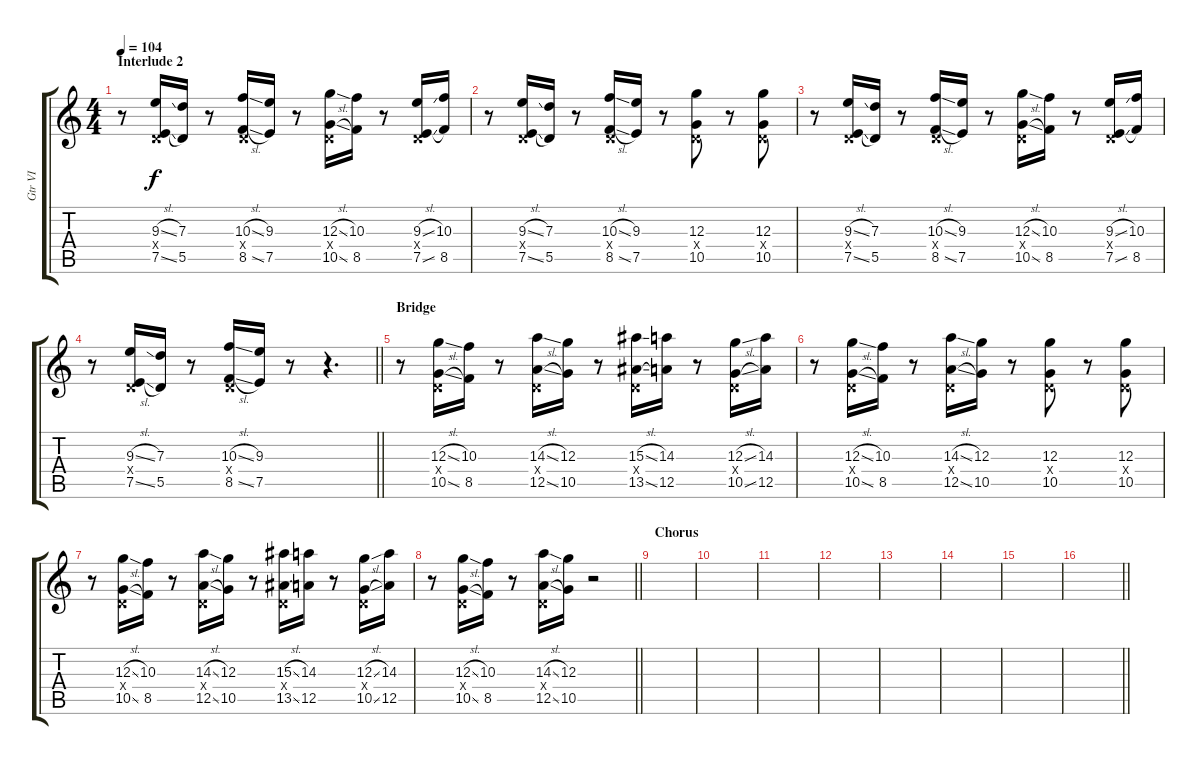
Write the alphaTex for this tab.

\track ("Gtr VI" "Gtr VI") {instrument distortionguitar}
\staff {score tabs}
\tuning (E4 B3 G3 D3 A2 D2) {hide}
\ts (4 4)
\section ("" "Interlude 2")
\tempo 104
\clef g2
\ks c
r.8{dy f} (9.3{sl} 0.4{x} 7.5{sl}).16 (7.3 5.5).16 r.8 (10.3{sl} 0.4{x} 8.5{sl}).16 (9.3 7.5).16 r.8 (12.3{sl} 0.4{x} 10.5{sl}).16 (10.3 8.5).16 r.8 (9.3{sl} 0.4{x} 7.5{sl}).16 (10.3 8.5).16 |
r.8 (9.3{sl} 0.4{x} 7.5{sl}).16 (7.3 5.5).16 r.8 (10.3{sl} 0.4{x} 8.5{sl}).16 (9.3 7.5).16 r.8 (12.3 0.4{x} 10.5).8 r.8 (12.3 0.4{x} 10.5).8 |
r.8 (9.3{sl} 0.4{x} 7.5{sl}).16 (7.3 5.5).16 r.8 (10.3{sl} 0.4{x} 8.5{sl}).16 (9.3 7.5).16 r.8 (12.3{sl} 0.4{x} 10.5{sl}).16 (10.3 8.5).16 r.8 (9.3{sl} 0.4{x} 7.5{sl}).16 (10.3 8.5).16 |
\barLineRight lightlight
r.8 (9.3{sl} 0.4{x} 7.5{sl}).16 (7.3 5.5).16 r.8 (10.3{sl} 0.4{x} 8.5{sl}).16 (9.3 7.5).16 r.8 r.4{d} |
\section ("" "Bridge")
r.8 (12.3{sl} 0.4{x} 10.5{sl}).16 (10.3 8.5).16 r.8 (14.3{sl} 0.4{x} 12.5{sl}).16 (12.3 10.5).16 r.8 (15.3{sl} 0.4{x} 13.5{sl}).16 (14.3 12.5).16 r.8 (12.3{sl} 0.4{x} 10.5{sl}).16 (14.3 12.5).16 |
r.8 (12.3{sl} 0.4{x} 10.5{sl}).16 (10.3 8.5).16 r.8 (14.3{sl} 0.4{x} 12.5{sl}).16 (12.3 10.5).16 r.8 (12.3 0.4{x} 10.5).8 r.8 (12.3 0.4{x} 10.5).8 |
r.8 (12.3{sl} 0.4{x} 10.5{sl}).16 (10.3 8.5).16 r.8 (14.3{sl} 0.4{x} 12.5{sl}).16 (12.3 10.5).16 r.8 (15.3{sl} 0.4{x} 13.5{sl}).16 (14.3 12.5).16 r.8 (12.3{sl} 0.4{x} 10.5{sl}).16 (14.3 12.5).16 |
\barLineRight lightlight
r.8 (12.3{sl} 0.4{x} 10.5{sl}).16 (10.3 8.5).16 r.8 (14.3{sl} 0.4{x} 12.5{sl}).16 (12.3 10.5).16 r.2 |
\section ("" "Chorus")
|
|
|
|
|
|
|
\barLineRight lightlight
